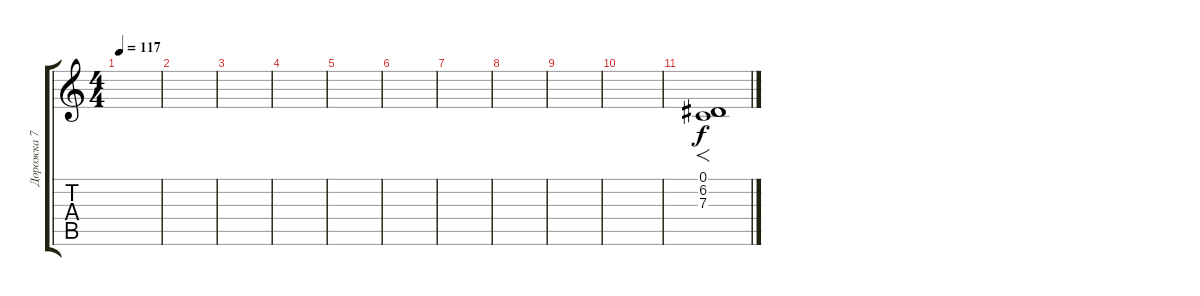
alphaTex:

\track ("Дорожка 7" "Дорожка 7") {instrument acousticgrandpiano}
\staff {score tabs}
\tuning (D4 A3 F3 C3 G2 C2) {hide}
\ts (4 4)
\tempo 117
\clef g2
\ks c
|
|
|
|
|
|
|
|
|
|
(0.1 6.2 7.3).1{f volume 16 balance 16}
